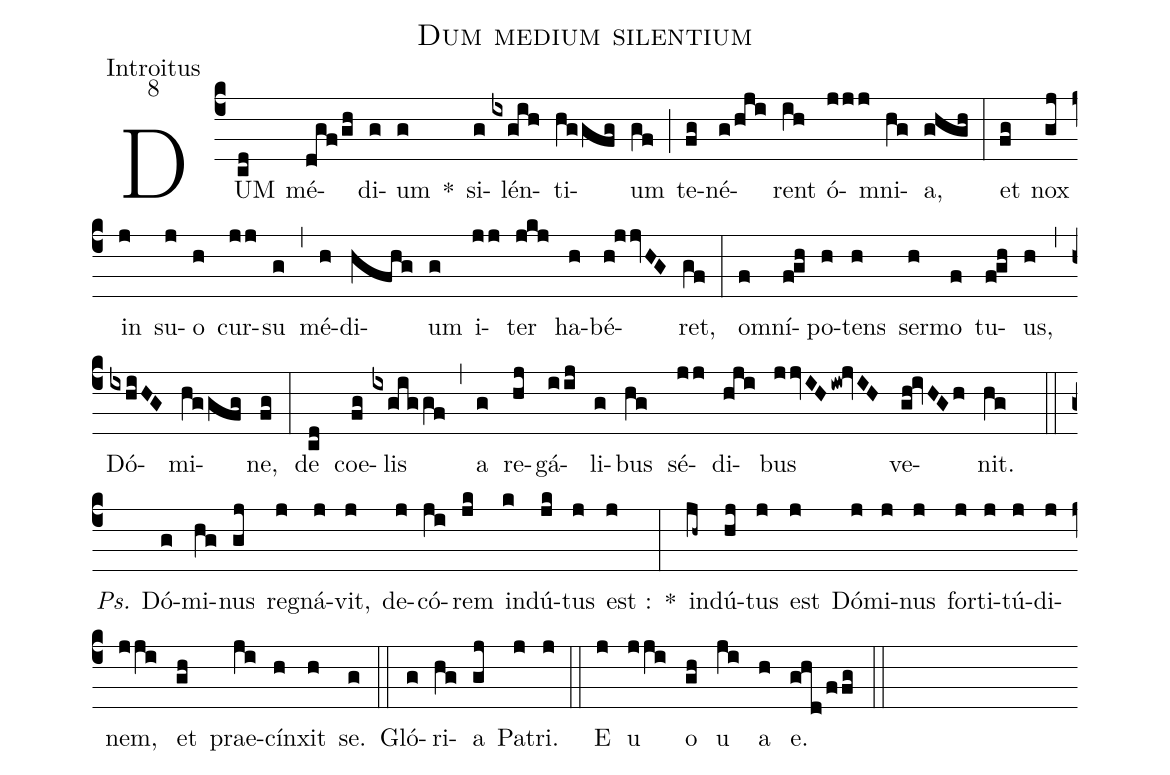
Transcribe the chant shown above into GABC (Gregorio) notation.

name:Dum medium silentium;
office-part:Introitus;
mode:8;
%%
(c4) DUM(cd) mé(dgf/gh)di(g)um(g) *() si(g)lén(ixgih)ti(hggfg)um(gf) (;) te(fg)né(g/hji)rent(ih) ó(jjj)mni(hg)a,(ghgh) (:) et(fg) nox(gj) in(j) su(j)o(h) cur(jj)su(g) (,) mé(h)di(hfhg)um(g) i(jj)ter(jkj) ha(h)bé(h!jjvHG)ret,(gf) (:) o(f)mní(fgh)po(h)tens(h) ser(h)mo(f) tu(fgh)us,(h) (,) Dó(ixhiHG)mi(hggfg)ne,(fg) (:) de(cd) coe(fg)lis(ixgiggf) (,) a(g) re(hj)gá(iij)li(g)bus(hg) sé(jj)di(hji)bus(jjvIHiw!jvIH) ve(gh!ivHGh)nit.(hg) (::) <i>Ps.</i> Dó(g)mi(hg)nus(gj) re(j)gná(j)vit,(j) de(j)có(ji)rem(jk) in(k)dú(jk)tus(j) est :(j) *(:) in(jh~)dú(hj)tus(j) est(j) Dó(j)mi(j)nus(j) for(j)ti(j)tú(j)di(j)nem,(jji) et(gh) prae(ji)cín(h)xit(h) se.(g) (::) Gló(g)ri(hg)a(gj) Pa(j)tri.(j) (::) E(j) u(jji) o(gh) u(ji) a(h) e.(ghd/ffg) (::)
